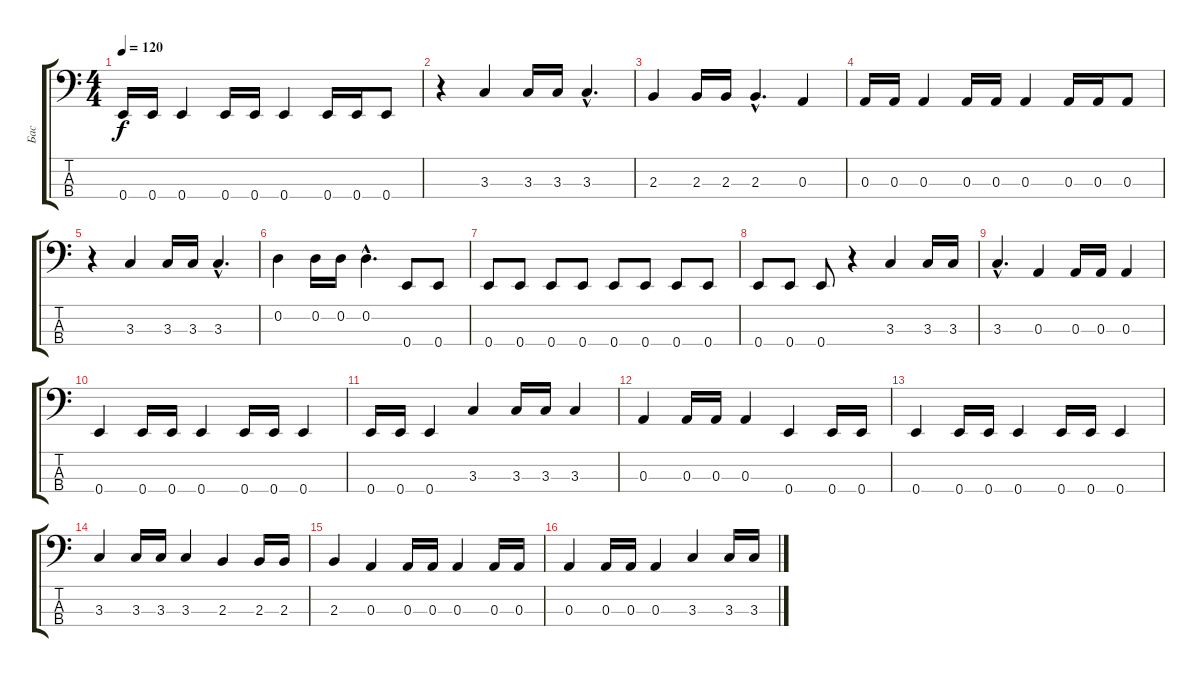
\track ("Бас" "Бас") {instrument electricbassfinger}
\staff {score tabs}
\tuning (G2 D2 A1 E1) {hide}
\ts (4 4)
\tempo 120
\clef f4
\ks c
0.4.16{dy f} 0.4.16 0.4.4 0.4.16 0.4.16 0.4.4 0.4.16 0.4.16 0.4.8 |
r.4 3.3.4 3.3.16 3.3.16 3.3{hac}.4{d} |
2.3.4 2.3.16 2.3.16 2.3{hac}.4{d} 0.3.4 |
0.3.16 0.3.16 0.3.4 0.3.16 0.3.16 0.3.4 0.3.16 0.3.16 0.3.8 |
r.4 3.3.4 3.3.16 3.3.16 3.3{hac}.4{d} |
0.2.4 0.2.16 0.2.16 0.2{hac}.4{d} 0.4.8 0.4.8 |
0.4.8 0.4.8 0.4.8 0.4.8 0.4.8 0.4.8 0.4.8 0.4.8 |
0.4.8 0.4.8 0.4.8 r.4 3.3.4 3.3.16 3.3.16 |
3.3{hac}.4{d} 0.3.4 0.3.16 0.3.16 0.3.4 |
0.4.4 0.4.16 0.4.16 0.4.4 0.4.16 0.4.16 0.4.4 |
0.4.16 0.4.16 0.4.4 3.3.4 3.3.16 3.3.16 3.3.4 |
0.3.4 0.3.16 0.3.16 0.3.4 0.4.4 0.4.16 0.4.16 |
0.4.4 0.4.16 0.4.16 0.4.4 0.4.16 0.4.16 0.4.4 |
3.3.4 3.3.16 3.3.16 3.3.4 2.3.4 2.3.16 2.3.16 |
2.3.4 0.3.4 0.3.16 0.3.16 0.3.4 0.3.16 0.3.16 |
0.3.4 0.3.16 0.3.16 0.3.4 3.3.4 3.3.16 3.3.16
